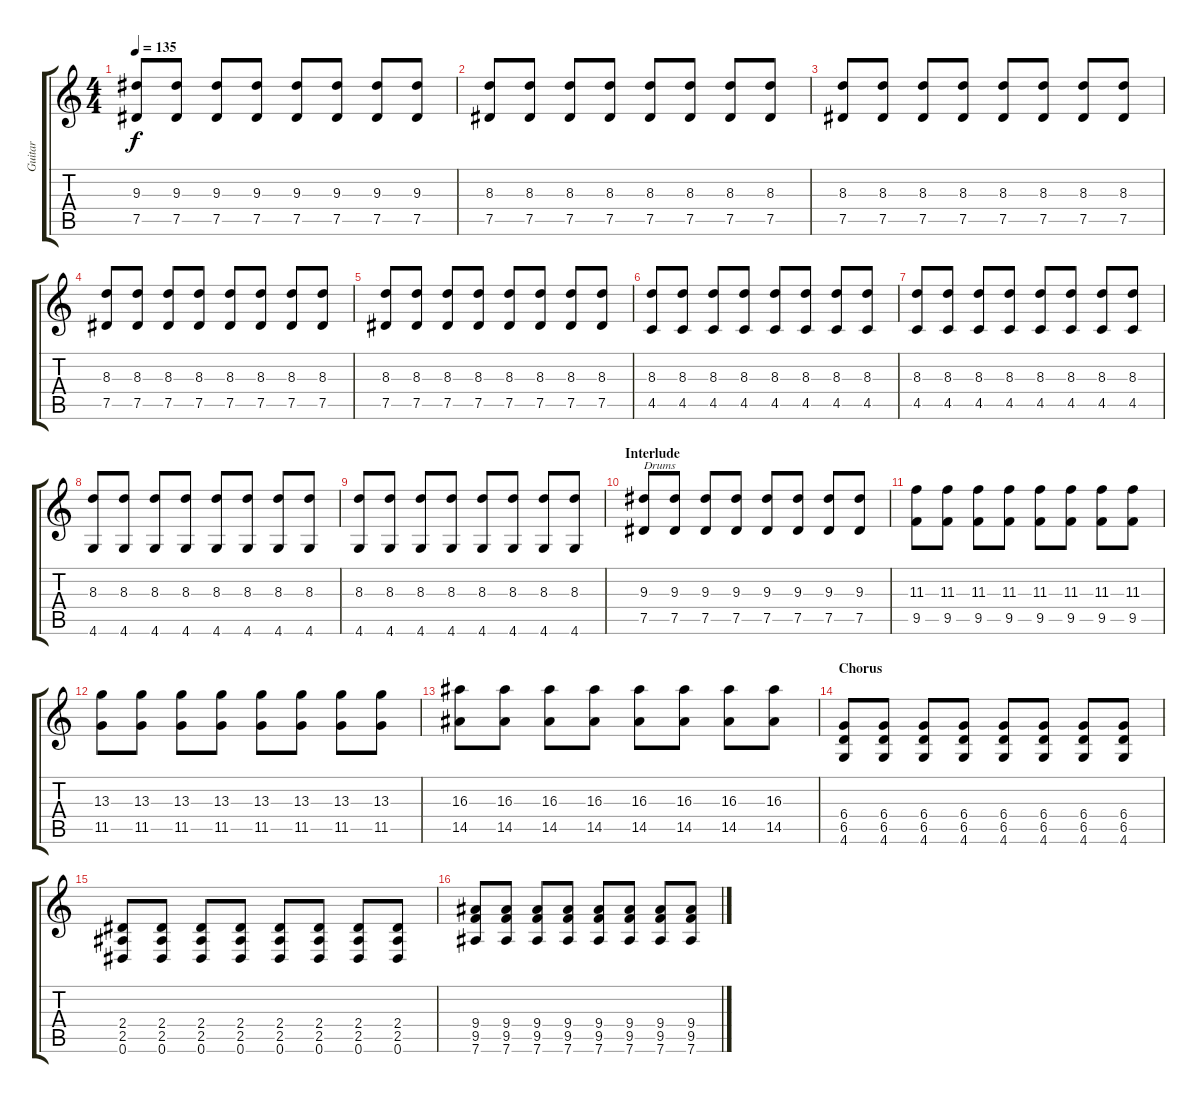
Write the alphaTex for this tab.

\track ("Guitar" "Guitar") {instrument electricguitarjazz}
\staff {score tabs}
\tuning (Eb4 Bb3 Gb3 Db3 Ab2 Eb2) {hide}
\ts (4 4)
\tempo 135
\clef g2
\ks c
(9.3 7.5).8{dy f} (9.3 7.5).8 (9.3 7.5).8 (9.3 7.5).8 (9.3 7.5).8 (9.3 7.5).8 (9.3 7.5).8 (9.3 7.5).8 |
(8.3 7.5).8 (8.3 7.5).8 (8.3 7.5).8 (8.3 7.5).8 (8.3 7.5).8 (8.3 7.5).8 (8.3 7.5).8 (8.3 7.5).8 |
(8.3 7.5).8 (8.3 7.5).8 (8.3 7.5).8 (8.3 7.5).8 (8.3 7.5).8 (8.3 7.5).8 (8.3 7.5).8 (8.3 7.5).8 |
(8.3 7.5).8 (8.3 7.5).8 (8.3 7.5).8 (8.3 7.5).8 (8.3 7.5).8 (8.3 7.5).8 (8.3 7.5).8 (8.3 7.5).8 |
(8.3 7.5).8 (8.3 7.5).8 (8.3 7.5).8 (8.3 7.5).8 (8.3 7.5).8 (8.3 7.5).8 (8.3 7.5).8 (8.3 7.5).8 |
(8.3 4.5).8 (8.3 4.5).8 (8.3 4.5).8 (8.3 4.5).8 (8.3 4.5).8 (8.3 4.5).8 (8.3 4.5).8 (8.3 4.5).8 |
(8.3 4.5).8 (8.3 4.5).8 (8.3 4.5).8 (8.3 4.5).8 (8.3 4.5).8 (8.3 4.5).8 (8.3 4.5).8 (8.3 4.5).8 |
(8.3 4.6).8 (8.3 4.6).8 (8.3 4.6).8 (8.3 4.6).8 (8.3 4.6).8 (8.3 4.6).8 (8.3 4.6).8 (8.3 4.6).8 |
(8.3 4.6).8 (8.3 4.6).8 (8.3 4.6).8 (8.3 4.6).8 (8.3 4.6).8 (8.3 4.6).8 (8.3 4.6).8 (8.3 4.6).8 |
\section ("" "Interlude")
(9.3 7.5).8{txt "Drums" instrument distortionguitar} (9.3 7.5).8 (9.3 7.5).8 (9.3 7.5).8 (9.3 7.5).8 (9.3 7.5).8 (9.3 7.5).8 (9.3 7.5).8 |
(11.3 9.5).8 (11.3 9.5).8 (11.3 9.5).8 (11.3 9.5).8 (11.3 9.5).8 (11.3 9.5).8 (11.3 9.5).8 (11.3 9.5).8 |
(13.3 11.5).8 (13.3 11.5).8 (13.3 11.5).8 (13.3 11.5).8 (13.3 11.5).8 (13.3 11.5).8 (13.3 11.5).8 (13.3 11.5).8 |
(16.3 14.5).8 (16.3 14.5).8 (16.3 14.5).8 (16.3 14.5).8 (16.3 14.5).8 (16.3 14.5).8 (16.3 14.5).8 (16.3 14.5).8 |
\section ("" "Chorus")
(6.4 6.5 4.6).8 (6.4 6.5 4.6).8 (6.4 6.5 4.6).8 (6.4 6.5 4.6).8 (6.4 6.5 4.6).8 (6.4 6.5 4.6).8 (6.4 6.5 4.6).8 (6.4 6.5 4.6).8 |
(2.4 2.5 0.6).8 (2.4 2.5 0.6).8 (2.4 2.5 0.6).8 (2.4 2.5 0.6).8 (2.4 2.5 0.6).8 (2.4 2.5 0.6).8 (2.4 2.5 0.6).8 (2.4 2.5 0.6).8 |
(9.4 9.5 7.6).8 (9.4 9.5 7.6).8 (9.4 9.5 7.6).8 (9.4 9.5 7.6).8 (9.4 9.5 7.6).8 (9.4 9.5 7.6).8 (9.4 9.5 7.6).8 (9.4 9.5 7.6).8
